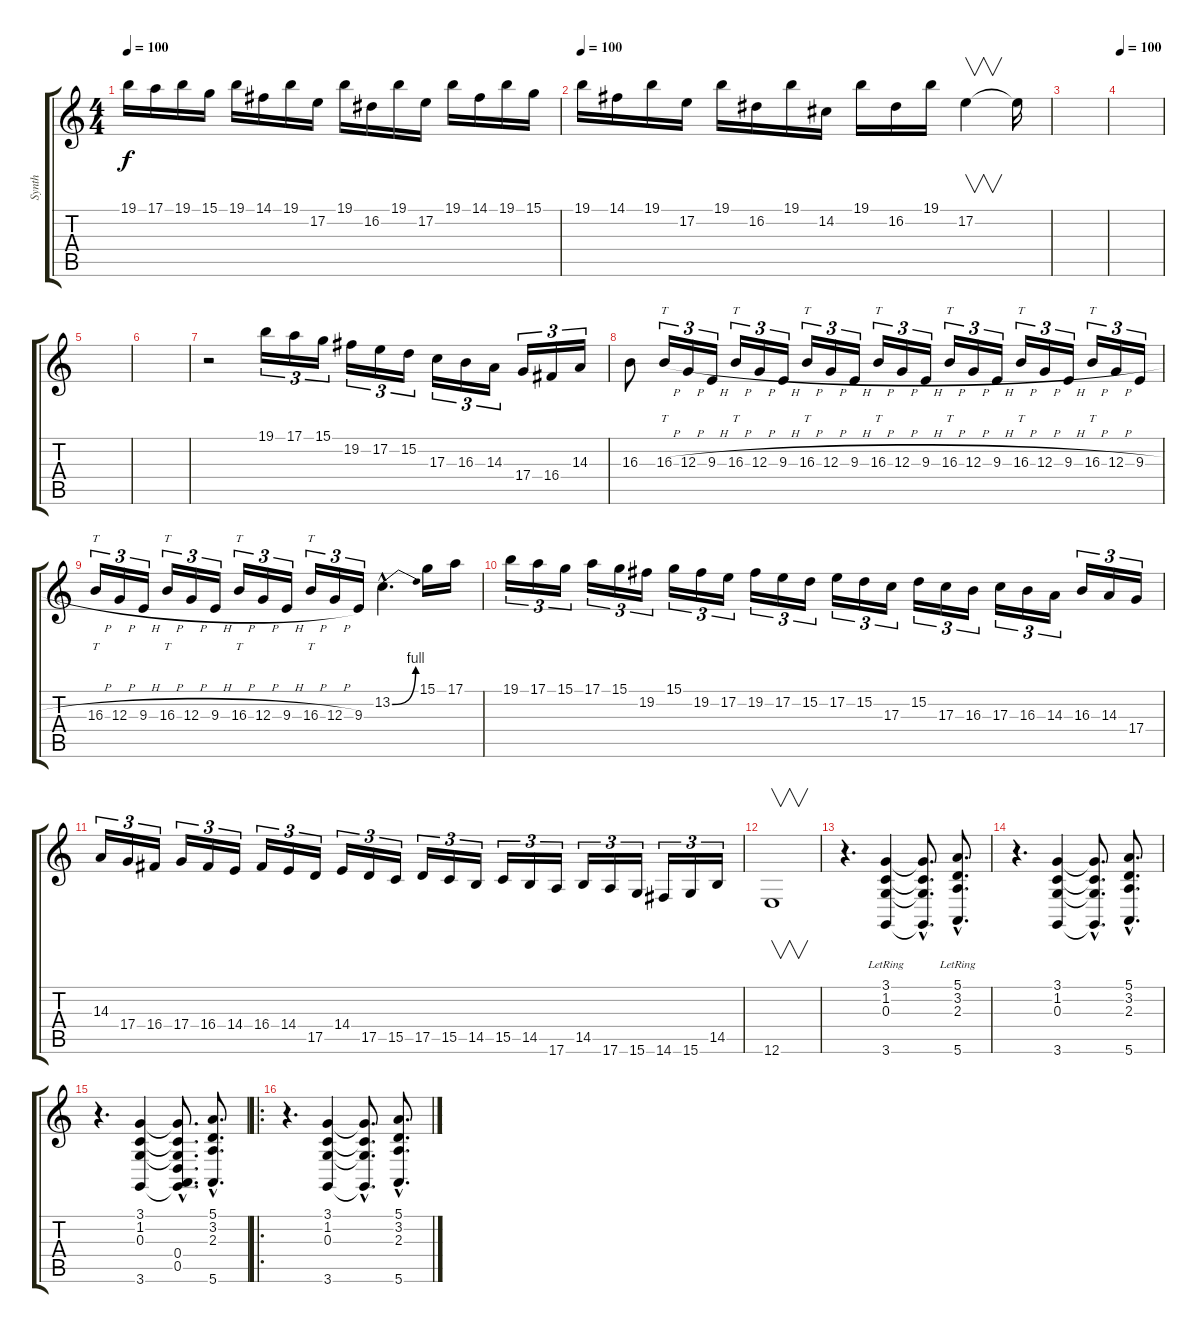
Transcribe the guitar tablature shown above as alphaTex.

\track ("Synth" "Synth") {instrument choiraahs}
\staff {score tabs}
\tuning (E4 B3 G3 D3 A2 E2) {hide}
\ts (4 4)
\tempo 100
\tempo 120
\tempo 100
\clef g2
\ks c
19.1.16{dy f instrument fx8scifi} 17.1.16 19.1.16 15.1.16 19.1.16 14.1.16 19.1.16 17.2.16 19.1.16 16.2.16 19.1.16 17.2.16 19.1.16 14.1.16 19.1.16 15.1.16 |
\tempo 100
19.1.16 14.1.16 19.1.16 17.2.16 19.1.16 16.2.16 19.1.16 14.2.16 19.1.16 16.2.16 19.1.16 17.2.4{v} 17.2{t}.16 |
|
\tempo 100
|
|
|
r.2 19.1.16{tu (3 2) volume 10} 17.1.16{tu (3 2)} 15.1.16{tu (3 2)} 19.2.16{tu (3 2)} 17.2.16{tu (3 2)} 15.2.16{tu (3 2)} 17.3.16{tu (3 2)} 16.3.16{tu (3 2)} 14.3.16{tu (3 2)} 17.4.16{tu (3 2)} 16.4.16{tu (3 2)} 14.3.16{tu (3 2)} |
16.3.8 16.3{h}.16{tt tu (3 2)} 12.3{h}.16{tu (3 2)} 9.3{h}.16{tu (3 2)} 16.3{h}.16{tt tu (3 2)} 12.3{h}.16{tu (3 2)} 9.3{h}.16{tu (3 2)} 16.3{h}.16{tt tu (3 2)} 12.3{h}.16{tu (3 2)} 9.3{h}.16{tu (3 2)} 16.3{h}.16{tt tu (3 2)} 12.3{h}.16{tu (3 2)} 9.3{h}.16{tu (3 2)} 16.3{h}.16{tt tu (3 2)} 12.3{h}.16{tu (3 2)} 9.3{h}.16{tu (3 2)} 16.3{h}.16{tt tu (3 2)} 12.3{h}.16{tu (3 2)} 9.3{h}.16{tu (3 2)} 16.3{h}.16{tt tu (3 2)} 12.3{h}.16{tu (3 2)} 9.3{h}.16{tu (3 2)} |
16.3{h}.16{tt tu (3 2)} 12.3{h}.16{tu (3 2)} 9.3{h}.16{tu (3 2)} 16.3{h}.16{tt tu (3 2)} 12.3{h}.16{tu (3 2)} 9.3{h}.16{tu (3 2)} 16.3{h}.16{tt tu (3 2)} 12.3{h}.16{tu (3 2)} 9.3{h}.16{tu (3 2)} 16.3{h}.16{tt tu (3 2)} 12.3{h}.16{tu (3 2)} 9.3.16{tu (3 2)} 13.2{be (bend 0 0 60 4) hac}.4{d} 15.1.16 17.1.16 |
19.1.16{tu (3 2)} 17.1.16{tu (3 2)} 15.1.16{tu (3 2)} 17.1.16{tu (3 2)} 15.1.16{tu (3 2)} 19.2.16{tu (3 2)} 15.1.16{tu (3 2)} 19.2.16{tu (3 2)} 17.2.16{tu (3 2)} 19.2.16{tu (3 2)} 17.2.16{tu (3 2)} 15.2.16{tu (3 2)} 17.2.16{tu (3 2)} 15.2.16{tu (3 2)} 17.3.16{tu (3 2)} 15.2.16{tu (3 2)} 17.3.16{tu (3 2)} 16.3.16{tu (3 2)} 17.3.16{tu (3 2)} 16.3.16{tu (3 2)} 14.3.16{tu (3 2)} 16.3.16{tu (3 2)} 14.3.16{tu (3 2)} 17.4.16{tu (3 2)} |
14.3.16{tu (3 2)} 17.4.16{tu (3 2)} 16.4.16{tu (3 2)} 17.4.16{tu (3 2)} 16.4.16{tu (3 2)} 14.4.16{tu (3 2)} 16.4.16{tu (3 2)} 14.4.16{tu (3 2)} 17.5.16{tu (3 2)} 14.4.16{tu (3 2)} 17.5.16{tu (3 2)} 15.5.16{tu (3 2)} 17.5.16{tu (3 2)} 15.5.16{tu (3 2)} 14.5.16{tu (3 2)} 15.5.16{tu (3 2)} 14.5.16{tu (3 2)} 17.6.16{tu (3 2)} 14.5.16{tu (3 2)} 17.6.16{tu (3 2)} 15.6.16{tu (3 2)} 14.6.16{tu (3 2)} 15.6.16{tu (3 2)} 14.5.16{tu (3 2)} |
12.6.1{v} |
r.4{d} (3.1 1.2{lr} 0.3{lr} 3.6).4{volume 12 instrument choiraahs} (3.1{hac t} 1.2{hac t} 0.3{hac t} 3.6{hac t}).8{d} (5.1{hac} 3.2{hac lr} 2.3{hac lr} 5.6{hac}).8{d} |
r.4{d} (3.1 1.2 0.3 3.6).4 (3.1{hac t} 1.2{hac t} 0.3{hac t} 3.6{hac t}).8{d} (5.1{hac} 3.2{hac} 2.3{hac} 5.6{hac}).8{d} |
r.4{d} (3.1 1.2 0.3 3.6).4 (3.1{hac t} 1.2{hac t} 0.3{hac t} 0.4{hac} 0.5{hac} 3.6{hac t}).8{d} (5.1{hac} 3.2{hac} 2.3{hac} 5.6{hac}).8{d} |
\ro
r.4{d} (3.1 1.2 0.3 3.6).4 (3.1{hac t} 1.2{hac t} 0.3{hac t} 3.6{hac t}).8{d} (5.1{hac} 3.2{hac} 2.3{hac} 5.6{hac}).8{d}
